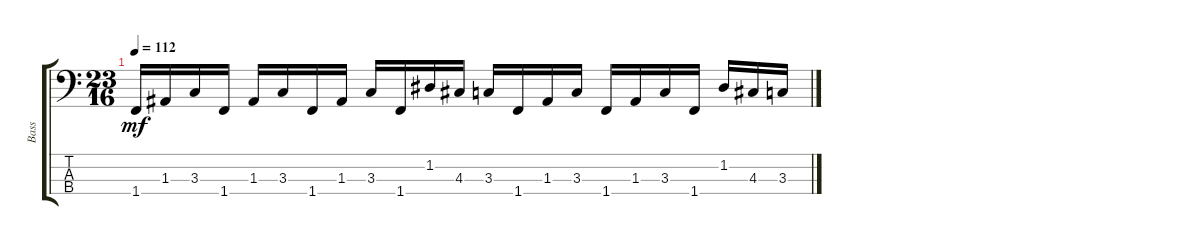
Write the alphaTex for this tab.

\track ("Bass" "Bass") {instrument electricbassfinger}
\staff {score tabs}
\tuning (G2 D2 A1 E1) {hide}
\ts (23 16)
\tempo 112
\clef f4
\ks c
1.4.16{dy mf} 1.3.16 3.3.16 1.4.16 1.3.16 3.3.16 1.4.16 1.3.16 3.3.16 1.4.16 1.2.16 4.3.16 3.3.16 1.4.16 1.3.16 3.3.16 1.4.16 1.3.16 3.3.16 1.4.16 1.2.16 4.3.16 3.3.16
